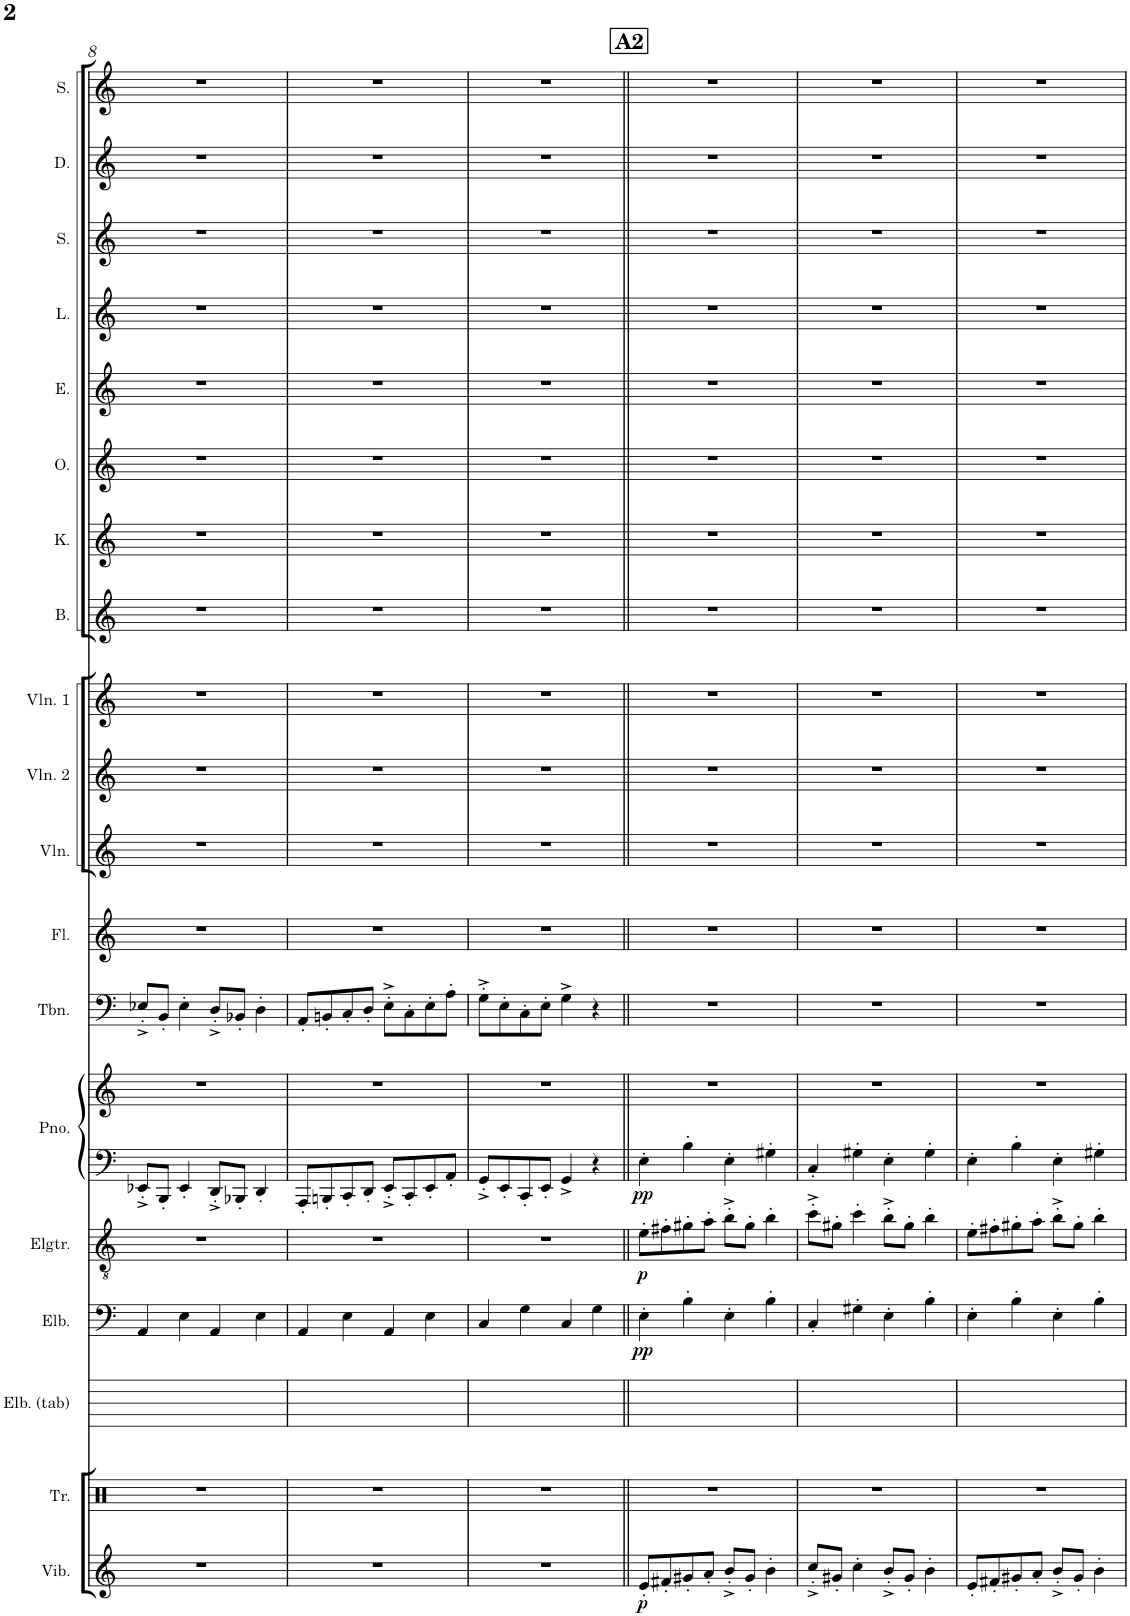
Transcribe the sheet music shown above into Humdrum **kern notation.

**kern	**dynam	**kern	**dynam	**kern	**dynam	**kern	**dynam	**kern
*part5	*part5	*part4	*part4	*part3	*part3	*part2	*part2	*part1
*staff5	*staff5	*staff4	*staff4	*staff3	*staff3	*staff2	*staff2	*staff1
*I"Vibrafon	*	*I"Elbas	*	*I"Elgitarr	*	*I"Piano	*	*I"Trombon
*I'Vib.	*	*I'Elb.	*	*I'Elgtr.	*	*I'Pno.	*	*I'Tbn.
!!LO:PB:g=z
*clefG2	*	*clefF4	*	*clefGv2	*	*clefF4	*	*clefF4
*	*	*Trd7c12	*	*	*	*	*	*
*k[]	*	*k[]	*	*k[]	*	*k[]	*	*k[]
*M4/4	*	*M4/4	*	*M4/4	*	*M4/4	*	*M4/4
=8	=8	=8	=8	=8	=8	=8	=8	=8
1r	.	4AA/	.	1r	.	8EE-X'^/L	.	8E-X'^/L
.	.	.	.	.	.	8BBB'/J	.	8BB'/J
.	.	4E\	.	.	.	4EE-'/	.	4E-'\
.	.	4AA/	.	.	.	8DD'^/L	.	8D'^/L
.	.	.	.	.	.	8BBB-X'/J	.	8BB-X'/J
.	.	4E\	.	.	.	4DD'/	.	4D'\
=9	=9	=9	=9	=9	=9	=9	=9	=9
1r	.	4AA/	.	1r	.	8AAA'/L	.	8AA'/L
.	.	.	.	.	.	8BBBn'/	.	8BBn'/
.	.	4E\	.	.	.	8CC'/	.	8C'/
.	.	.	.	.	.	8DD'/J	.	8D'/J
.	.	4AA/	.	.	.	8EE'^/L	.	8E'^\L
.	.	.	.	.	.	8CC'/	.	8C'\
.	.	4E\	.	.	.	8EE'/	.	8E'\
.	.	.	.	.	.	8AA'/J	.	8A'\J
=10	=10	=10	=10	=10	=10	=10	=10	=10
1r	.	4C/	.	1r	.	8GG'^/L	.	8G'^\L
.	.	.	.	.	.	8EE'/	.	8E'\
.	.	4G\	.	.	.	8CC'/	.	8C'\
.	.	.	.	.	.	8EE'/J	.	8E'\J
.	.	4C/	.	.	.	4GG^/	.	4G^\
.	.	4G\	.	.	.	4r	.	4r
=11||	=11||	=11||	=11||	=11||	=11||	=11||	=11||	=11||
!	!LO:DY:b	!	!LO:DY:b	!	!LO:DY:b	!	!LO:DY:b	!
8e'/L	p	4E'\	pp	8e'\L	p	4E'\	pp	1r
8f#X'/	.	.	.	8f#X'\	.	.	.	.
8g#X'/	.	4B'\	.	8g#X'\	.	4B'\	.	.
8a'/J	.	.	.	8a'\J	.	.	.	.
8b'^/L	.	4E'\	.	8b'^\L	.	4E'\	.	.
8g#'/J	.	.	.	8g#'\J	.	.	.	.
4b'\	.	4B'\	.	4b'\	.	4G#X'\	.	.
=12	=12	=12	=12	=12	=12	=12	=12	=12
8cc'^/L	.	4C'/	.	8cc'^\L	.	4C'/	.	1r
8g#X'/J	.	.	.	8g#X'\J	.	.	.	.
4cc'\	.	4G#X'\	.	4cc'\	.	4G#X'\	.	.
8b'^/L	.	4E'\	.	8b'^\L	.	4E'\	.	.
8g#'/J	.	.	.	8g#'\J	.	.	.	.
4b'\	.	4B'\	.	4b'\	.	4G#'\	.	.
=13	=13	=13	=13	=13	=13	=13	=13	=13
8e'/L	.	4E'\	.	8e'\L	.	4E'\	.	1r
8f#X'/	.	.	.	8f#X'\	.	.	.	.
8g#X'/	.	4B'\	.	8g#X'\	.	4B'\	.	.
8a'/J	.	.	.	8a'\J	.	.	.	.
8b'^/L	.	4E'\	.	8b'^\L	.	4E'\	.	.
8g#'/J	.	.	.	8g#'\J	.	.	.	.
4b'\	.	4B'\	.	4b'\	.	4G#X'\	.	.
=	=	=	=	=	=	=	=	=
*-	*-	*-	*-	*-	*-	*-	*-	*-
